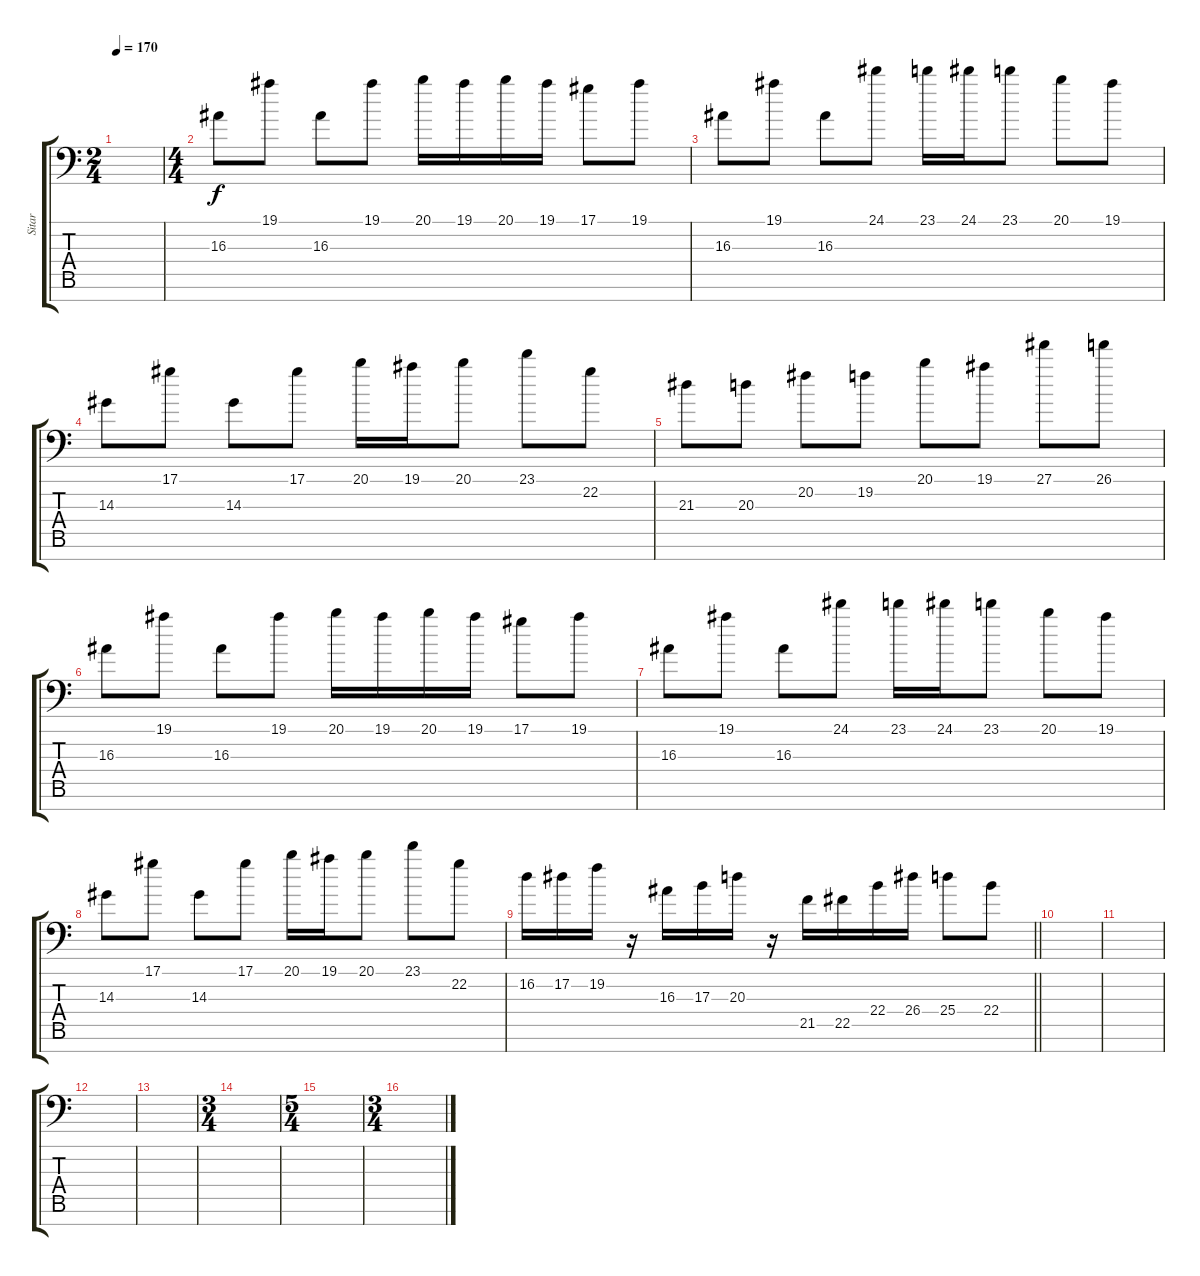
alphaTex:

\track ("Sitar" "Sitar") {instrument sitar}
\staff {score tabs}
\tuning (Eb4 Bb3 Gb3 Db3 Ab2 Eb2 Ab1) {hide}
\ts (2 4)
\tempo 170
\clef f4
\ks c
|
\ts (4 4)
16.3.8 19.1.8 16.3.8 19.1.8 20.1.16 19.1.16 20.1.16 19.1.16 17.1.8 19.1.8 |
16.3.8 19.1.8 16.3.8 24.1.8 23.1.16 24.1.16 23.1.8 20.1.8 19.1.8 |
14.3.8 17.1.8 14.3.8 17.1.8 20.1.16 19.1.16 20.1.8 23.1.8 22.2.8 |
21.3.8 20.3.8 20.2.8 19.2.8 20.1.8 19.1.8 27.1.8 26.1.8 |
16.3.8 19.1.8 16.3.8 19.1.8 20.1.16 19.1.16 20.1.16 19.1.16 17.1.8 19.1.8 |
16.3.8 19.1.8 16.3.8 24.1.8 23.1.16 24.1.16 23.1.8 20.1.8 19.1.8 |
14.3.8 17.1.8 14.3.8 17.1.8 20.1.16 19.1.16 20.1.8 23.1.8 22.2.8 |
\barLineRight lightlight
16.2.16 17.2.16 19.2.16 r.16 16.3.16 17.3.16 20.3.16 r.16 21.5.16 22.5.16 22.4.16 26.4.16 25.4.8 22.4.8 |
|
|
|
|
\ts (3 4)
|
\ts (5 4)
|
\ts (3 4)
